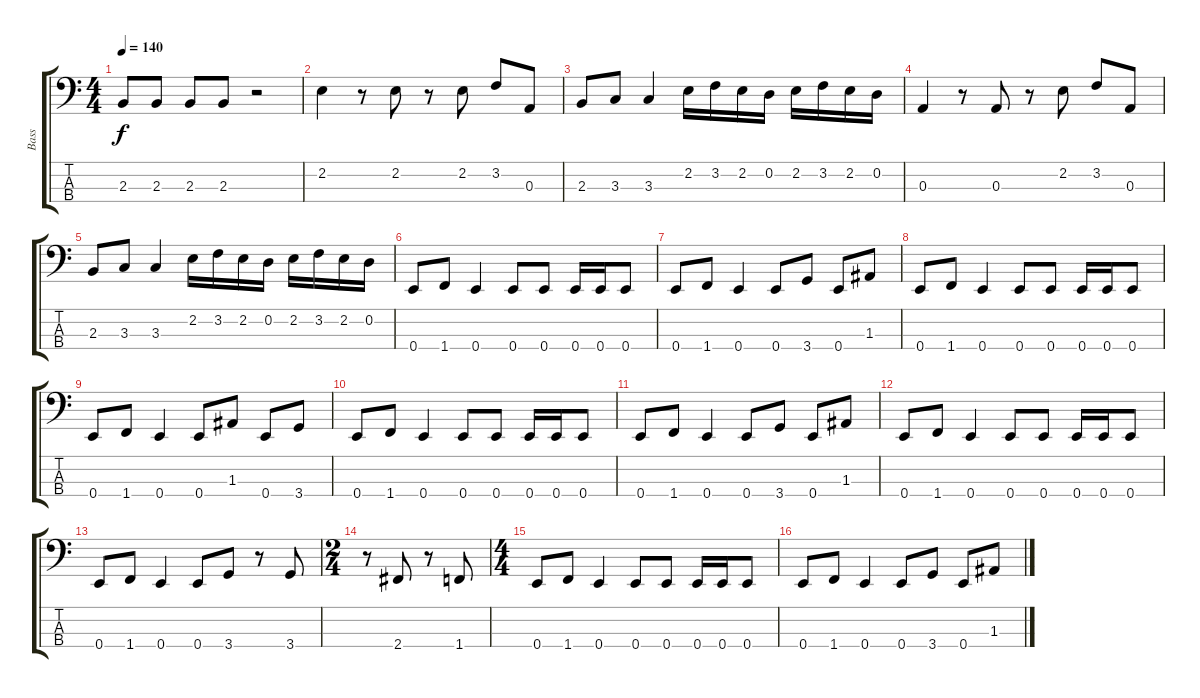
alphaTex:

\track ("Bass" "Bass") {instrument electricbasspick}
\staff {score tabs}
\tuning (G2 D2 A1 E1) {hide}
\ts (4 4)
\tempo 140
\clef f4
\ks c
2.3.8{dy f} 2.3.8 2.3.8 2.3.8 r.2 |
2.2.4 r.8 2.2.8 r.8 2.2.8 3.2.8 0.3.8 |
2.3.8 3.3.8 3.3.4 2.2.16 3.2.16 2.2.16 0.2.16 2.2.16 3.2.16 2.2.16 0.2.16 |
0.3.4 r.8 0.3.8 r.8 2.2.8 3.2.8 0.3.8 |
2.3.8 3.3.8 3.3.4 2.2.16 3.2.16 2.2.16 0.2.16 2.2.16 3.2.16 2.2.16 0.2.16 |
0.4.8 1.4.8 0.4.4 0.4.8 0.4.8 0.4.16 0.4.16 0.4.8 |
0.4.8 1.4.8 0.4.4 0.4.8 3.4.8 0.4.8 1.3.8 |
0.4.8 1.4.8 0.4.4 0.4.8 0.4.8 0.4.16 0.4.16 0.4.8 |
0.4.8 1.4.8 0.4.4 0.4.8 1.3.8 0.4.8 3.4.8 |
0.4.8 1.4.8 0.4.4 0.4.8 0.4.8 0.4.16 0.4.16 0.4.8 |
0.4.8 1.4.8 0.4.4 0.4.8 3.4.8 0.4.8 1.3.8 |
0.4.8 1.4.8 0.4.4 0.4.8 0.4.8 0.4.16 0.4.16 0.4.8 |
0.4.8 1.4.8 0.4.4 0.4.8 3.4.8 r.8 3.4.8 |
\ts (2 4)
r.8 2.4.8 r.8 1.4.8 |
\ts (4 4)
0.4.8 1.4.8 0.4.4 0.4.8 0.4.8 0.4.16 0.4.16 0.4.8 |
0.4.8 1.4.8 0.4.4 0.4.8 3.4.8 0.4.8 1.3.8
